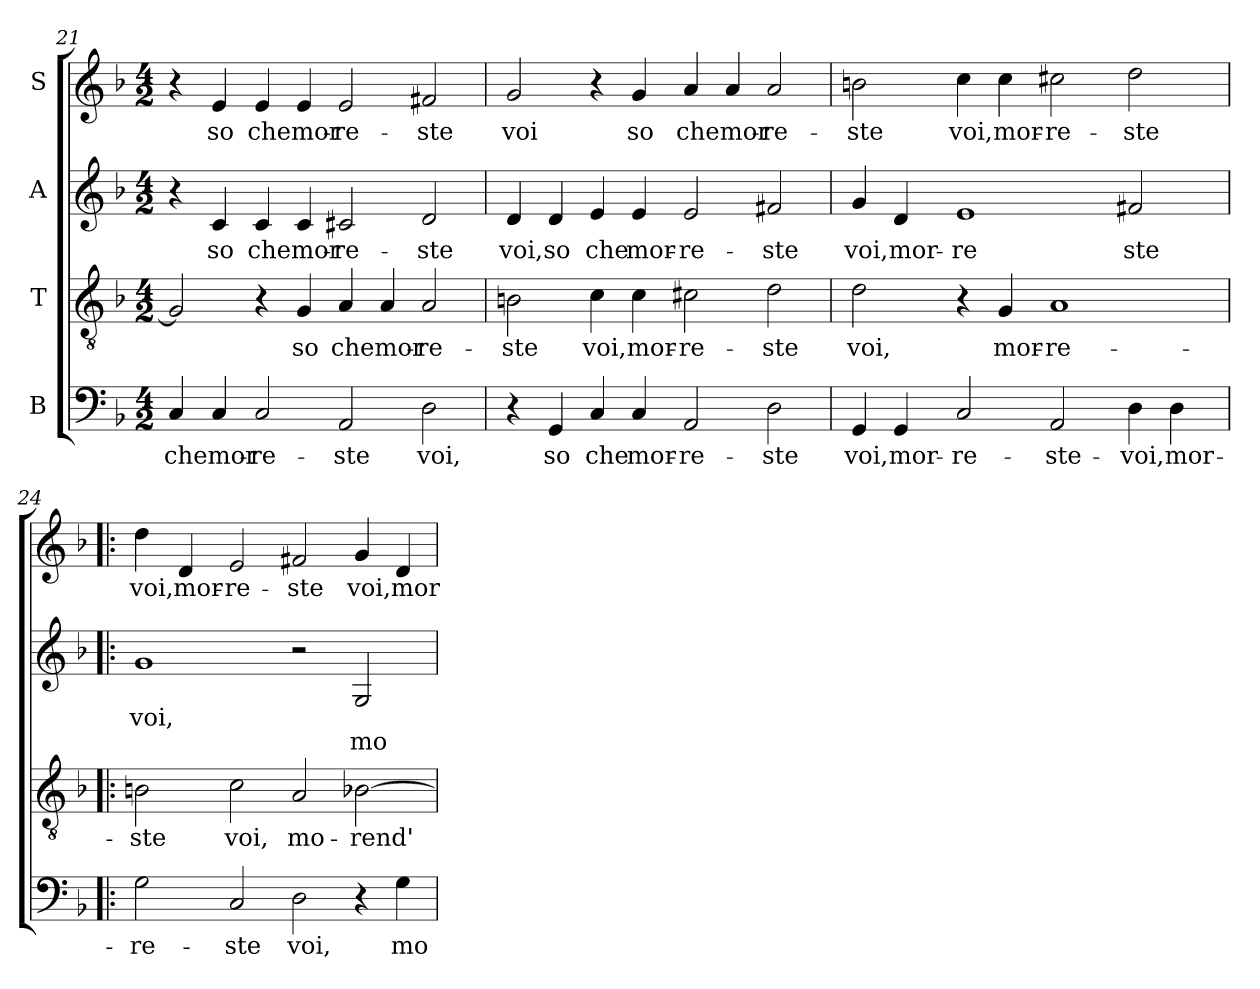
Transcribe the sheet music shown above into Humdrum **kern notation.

**kern	**text	**kern	**text	**kern	**text	**text	**kern	**text
*part4	*part4	*part3	*part3	*part2	*part2	*part2	*part1	*part1
*staff4	*staff4	*staff3	*staff3	*staff2	*staff2	*staff2	*staff1	*staff1
*I"B	*	*I"T	*	*I"A	*	*	*I"S	*
*clefF4	*	*clefGv2	*	*clefG2	*	*	*clefG2	*
*k[b-]	*	*k[b-]	*	*k[b-]	*	*	*k[b-]	*
*F:	*	*F:	*	*F:	*	*	*F:	*
*M4/2	*	*M4/2	*	*M4/2	*	*	*M4/2	*
=21	=21	=21	=21	=21	=21	=21	=21	=21
!	!LO:LY:b	!	!	!	!	!	!	!
4C/	chemor-	2G/]	.	4r	.	.	4r	.
!	!	!	!	!	!LO:LY:b:cj	!	!	!LO:LY:b:cj
4C/	.	.	.	4c/	-so	.	4e/	so
!	!LO:LY:b:cj	!	!	!	!LO:LY:b	!	!	!LO:LY:b
2C/	-re-	4r	.	4c/	chemor-	.	4e/	chemor-
!	!	!	!LO:LY:b:cj	!	!	!	!	!
.	.	4G/	so	4c/	.	.	4e/	.
!	!LO:LY:b:cj	!	!LO:LY:b	!	!LO:LY:b:cj	!	!	!LO:LY:b:cj
2AA/	-ste	4A/	chemor-	2c#X/	-re-	.	2e/	-re-
.	.	4A/	.	.	.	.	.	.
!	!LO:LY:b:cj	!	!LO:LY:b:cj	!	!LO:LY:b:cj	!	!	!LO:LY:b:cj
2D\	voi,	2A/	-re-	2d/	-ste	.	2f#X/	-ste
=22	=22	=22	=22	=22	=22	=22	=22	=22
!	!	!	!LO:LY:b:cj	!	!LO:LY:b:cj	!	!	!LO:LY:b:cj
4r	.	2Bn\	-ste	4d/	voi,	.	2g/	voi
!	!LO:LY:b:cj	!	!	!	!LO:LY:b:cj	!	!	!
4GG/	so	.	.	4d/	so	.	.	.
!	!LO:LY:b:cj	!	!LO:LY:b:cj	!	!LO:LY:b:cj	!	!	!
4C/	che	4c\	voi,	4e/	che	.	4r	.
!	!LO:LY:b:cj	!	!LO:LY:b:cj	!	!LO:LY:b:cj	!	!	!LO:LY:b:cj
4C/	mor-	4c\	mor-	4e/	mor-	.	4g/	so
!	!LO:LY:b:cj	!	!LO:LY:b:cj	!	!LO:LY:b:cj	!	!	!LO:LY:b
2AA/	-re-	2c#X\	-re-	2e/	-re-	.	4a/	chemor-
.	.	.	.	.	.	.	4a/	.
!	!LO:LY:b:cj	!	!LO:LY:b:cj	!	!LO:LY:b:cj	!	!	!LO:LY:b:cj
2D\	-ste	2d\	-ste	2f#X/	-ste	.	2a/	-re-
!!LO:LB:g=z
=23	=23	=23	=23	=23	=23	=23	=23	=23
!	!LO:LY:b:cj	!	!LO:LY:b:cj	!	!LO:LY:b:cj	!	!	!LO:LY:b:cj
*	*	*	*	*^	*	*	*	*
4GG/	voi,	2d\	voi,	4g/	4ryy	voi,	.	2bn\	-ste
!	!LO:LY:b:cj	!	!	!	!	!LO:LY:b:cj	!	!	!
4GG/	mor-	.	.	4d/	8ryy	mor-	.	.	.
.	.	.	.	.	32.ryy	.	.	.	.
.	.	.	.	.	1ryy	.	.	.	.
!	!LO:LY:b:cj	!	!	!	!	!LO:LY:b:cj	!	!	!LO:LY:b:cj
2C/	-re-	4r	.	1e	.	-re	.	4cc\	voi,
!	!	!	!LO:LY:b:cj	!	!	!	!	!	!LO:LY:b:cj
.	.	4G/	mor-	.	.	.	.	4cc\	mor-
!	!LO:LY:b:cj	!	!LO:LY:b:cj	!	!	!	!	!	!LO:LY:b:cj
2AA/	-ste-	1A	-re-	.	.	.	.	2cc#X\	-re-
.	.	.	.	.	2ryy	.	.	.	.
!	!LO:LY:b:cj	!	!	!	!	!LO:LY:b:cj	!	!	!LO:LY:b:cj
4D\	-voi,	.	.	2f#X/	.	ste	.	2dd\	-ste
!	!LO:LY:b:cj	!	!	!	!	!	!	!	!
4D\	mor-	.	.	.	.	.	.	.	.
.	.	.	.	.	16ryy	.	.	.	.
.	.	.	.	.	64ryy	.	.	.	.
=24!|:	=24!|:	=24!|:	=24!|:	=24!|:	=24!|:	=24!|:	=24!|:	=24!|:	=24!|:
!	!LO:LY:b:cj	!	!LO:LY:b:cj	!	!	!LO:LY:b:cj	!	!	!LO:LY:b:cj
*	*	*	*	*v	*v	*	*	*	*
2G\	-re-	2Bn\	-ste	1g	voi,	.	4dd\	voi,
!	!	!	!	!	!	!	!	!LO:LY:b:cj
.	.	.	.	.	.	.	4d/	mor-
!	!LO:LY:b:cj	!	!LO:LY:b:cj	!	!	!	!	!LO:LY:b:cj
2C/	-ste	2c\	voi,	.	.	.	2e/	-re-
!	!LO:LY:b:cj	!	!LO:LY:b:cj	!	!	!	!	!LO:LY:b:cj
2D\	voi,	2A/	mo-	2r	.	.	2f#X/	-ste
!	!	!	!LO:LY:b	!	!	!LO:LY:b:cj	!	!LO:LY:b:cj
4r	.	[>2B-X\	-rend'-	2G/	.	mo-	4g/	voi,
!	!LO:LY:b:cj	!	!	!	!	!	!	!LO:LY:b:cj
4G\	mo-	.	.	.	.	.	4d/	mor-
=	=	=	=	=	=	=	=	=
*-	*-	*-	*-	*-	*-	*-	*-	*-
